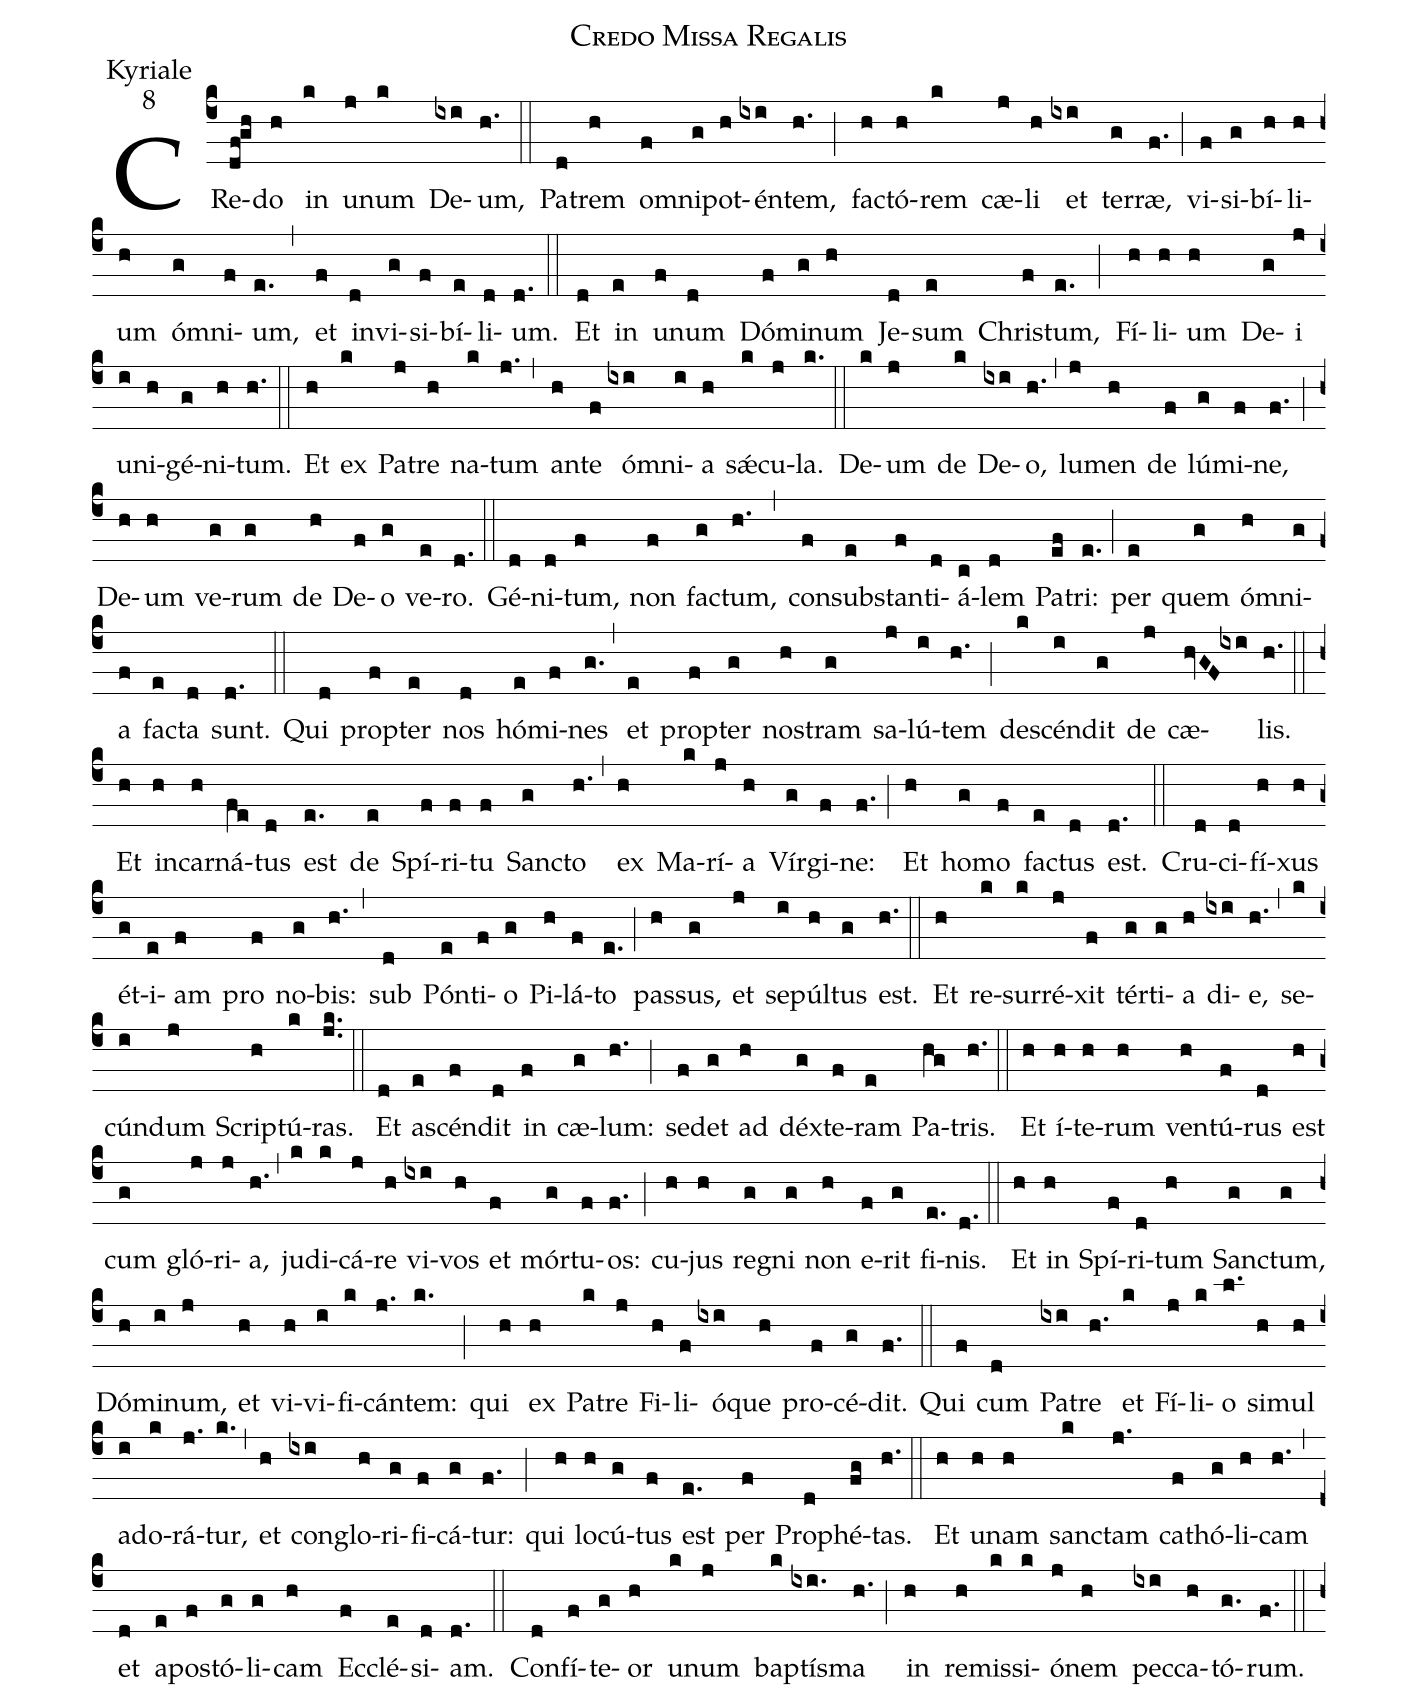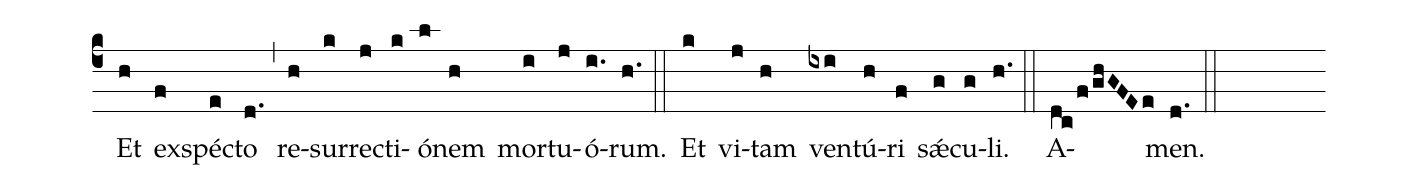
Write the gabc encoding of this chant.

name:Credo Missa Regalis;
office-part:Kyriale;
mode:8;
%%
(c4)CRe(df!gh)do(h) in(k) u(j)num(k) De(ixi)um,(h.) (::)

Pa(d)trem(h) om(f)ni(g)pot(h)én(ixi)tem,(h.) (;) fac(h)tó(h)rem(k) cæ(j)li(h) et(ixi) ter(g)ræ,(f.) (;) vi(f)si(g)bí(h)li(h)um(h) óm(g)ni(f)um,(e.) (,) et(f) in(d)vi(g)si(f)bí(e)li(d)um.(d.) (::)

Et(d) in(e) u(f)num(d) Dó(f)mi(g)num(h) Je(d)sum(e) Chris(f)tum,(e.) (;) Fí(h)li(h)um(h) De(g)i(j) u(i)ni(h)gé(g)ni(h)tum.(h.) (::)

Et(h) ex(k) Pa(j)tre(h) na(k)tum(j.) (,) an(h)te(f) óm(ixi)ni(i)a(h) sǽ(k)cu(j)la.(k.) (::)

De(k)um(j) de(k) De(ixi)o,(h.) (,) lu(j)men(h) de(f) lú(g)mi(f)ne,(f.) (;) De(h)um(h) ve(g)rum(g) de(h) De(f)o(g) ve(e)ro.(d.) (::)

Gé(d)ni(d)tum,(f) non(f) fac(g)tum,(h.) (,) con(f)sub(e)stan(f)ti(d)á(c)lem(d) Pa(ef)tri:(e.) (;) per(e) quem(g) óm(h)ni(g)a(f) fac(e)ta(d) sunt.(d.) (::)

Qui(d) prop(f)ter(e) nos(d) hó(e)mi(f)nes(g.) (,) et(e) prop(f)ter(g) nos(h)tram(g) sa(j)lú(i)tem(h.) (;) de(k)scén(i)dit(g) de(j) cæ(hvGF!ixi)lis.(h.) (::)

Et(h) in(h)car(h)ná(fe)tus(d) est(e.) de(e) Spí(f)ri(f)tu(f) Sanc(g)to(h.) (,) ex(h) Ma(k)rí(j)a(h) Vír(g)gi(f)ne:(f.) (;) Et(h) ho(g)mo(f) fac(e)tus(d) est.(d.) (::)

Cru(d)ci(d)fí(h)xus(h) ét(g)i(e)am(f) pro(f) no(g)bis:(h.) (,) sub(d) Pón(e)ti(f)o(g) Pi(h)lá(f)to(e.) (;) pas(h)sus,(g) et(j) se(i)púl(h)tus(g) est.(h.) (::)

Et(h) re(k)sur(k)ré(j)xit(f) tér(g)ti(g)a(h) di(ixi)e,(h.) (,) se(k)cún(i)dum(j) Scrip(h)tú(k)ras.(jk..) (::)

Et(d) a(e)scén(f)dit(d) in(f) cæ(g)lum:(h.) (;) se(f)det(g) ad(h) déx(g)te(f)ram(e) Pa(hg)tris.(h.) (::)

Et(h) í(h)te(h)rum(h) ven(h)tú(f)rus(d) est(h) cum(g) gló(j)ri(j)a,(h.) (,) ju(k)di(k)cá(j)re(h) vi(ixi)vos(h) et(f) mór(g)tu(f)os:(f.) (;) cu(h)jus(h) re(g)gni(g) non(h) e(f)rit(g) fi(e.)nis.(d.) (::)

Et(h) in(h) Spí(f)ri(d)tum(h) Sanc(g)tum,(g) Dó(h)mi(i)num,(j) et(h) vi(h)vi(i)fi(k)cán(j.)tem:(k.) (;) qui(h) ex(h) Pa(k)tre(j) Fi(h)li(f)ó(ixi)que(h) pro(f)cé(g)dit.(f.) (::)

Qui(f) cum(d) Pa(ixi)tre(h.) et(k) Fí(j)li(k)o(l.) si(h)mul(h) ad(i)o(k)rá(j.)tur,(k.) (,) et(h) con(ixi)glo(h)ri(g)fi(f)cá(g)tur:(f.) (;) qui(h) lo(h)cú(g)tus(f) est(e.) per(f) Pro(d)phé(fg)tas.(h.) (::)

Et(h) u(h)nam(h) sanc(k)tam(j.) ca(f)thó(g)li(h)cam(h.) (,) et(d) a(e)pos(f)tó(g)li(g)cam(h) Ec(f)clé(e)si(d)am.(d.) (::)

Con(d)fí(f)te(g)or(h) u(k)num(j) bap(k)tís(ixi.)ma(h.) (;) in(h) re(h)mis(k)si(k)ó(j)nem(h) pec(ixi)ca(h)tó(g.)rum.(f.) (::)

Et(h) ex(f)spéc(e)to(d.) (,) re(h)sur(k)rec(j)ti(k)ó(l)nem(h) mor(i)tu(j)ó(i.)rum.(h.) (::)

Et(k) vi(j)tam(h) ven(ixi)tú(h)ri(f) sǽ(g)cu(g)li.(h.) (::) A(dc/f/ghGFE/e)men.(d.) (::)
